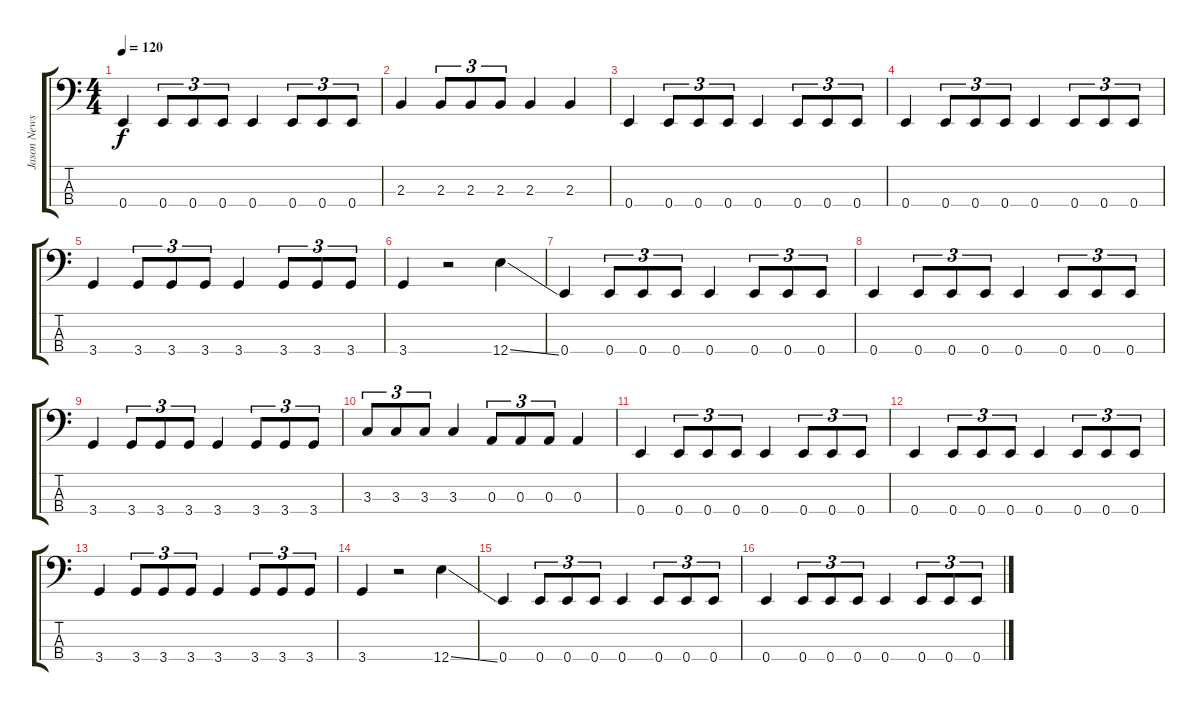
\track ("Jason Newsted" "Jason News") {instrument electricbasspick}
\staff {score tabs}
\tuning (G2 D2 A1 E1) {hide}
\ts (4 4)
\tempo 120
\clef f4
\ks c
0.4.4{dy f} 0.4.8{tu (3 2)} 0.4.8{tu (3 2)} 0.4.8{tu (3 2)} 0.4.4 0.4.8{tu (3 2)} 0.4.8{tu (3 2)} 0.4.8{tu (3 2)} |
2.3.4 2.3.8{tu (3 2)} 2.3.8{tu (3 2)} 2.3.8{tu (3 2)} 2.3.4 2.3.4 |
0.4.4 0.4.8{tu (3 2)} 0.4.8{tu (3 2)} 0.4.8{tu (3 2)} 0.4.4 0.4.8{tu (3 2)} 0.4.8{tu (3 2)} 0.4.8{tu (3 2)} |
0.4.4 0.4.8{tu (3 2)} 0.4.8{tu (3 2)} 0.4.8{tu (3 2)} 0.4.4 0.4.8{tu (3 2)} 0.4.8{tu (3 2)} 0.4.8{tu (3 2)} |
3.4.4 3.4.8{tu (3 2)} 3.4.8{tu (3 2)} 3.4.8{tu (3 2)} 3.4.4 3.4.8{tu (3 2)} 3.4.8{tu (3 2)} 3.4.8{tu (3 2)} |
3.4.4 r.2 12.4{ss}.4 |
0.4.4 0.4.8{tu (3 2)} 0.4.8{tu (3 2)} 0.4.8{tu (3 2)} 0.4.4 0.4.8{tu (3 2)} 0.4.8{tu (3 2)} 0.4.8{tu (3 2)} |
0.4.4 0.4.8{tu (3 2)} 0.4.8{tu (3 2)} 0.4.8{tu (3 2)} 0.4.4 0.4.8{tu (3 2)} 0.4.8{tu (3 2)} 0.4.8{tu (3 2)} |
3.4.4 3.4.8{tu (3 2)} 3.4.8{tu (3 2)} 3.4.8{tu (3 2)} 3.4.4 3.4.8{tu (3 2)} 3.4.8{tu (3 2)} 3.4.8{tu (3 2)} |
3.3.8{tu (3 2)} 3.3.8{tu (3 2)} 3.3.8{tu (3 2)} 3.3.4 0.3.8{tu (3 2)} 0.3.8{tu (3 2)} 0.3.8{tu (3 2)} 0.3.4 |
0.4.4 0.4.8{tu (3 2)} 0.4.8{tu (3 2)} 0.4.8{tu (3 2)} 0.4.4 0.4.8{tu (3 2)} 0.4.8{tu (3 2)} 0.4.8{tu (3 2)} |
0.4.4 0.4.8{tu (3 2)} 0.4.8{tu (3 2)} 0.4.8{tu (3 2)} 0.4.4 0.4.8{tu (3 2)} 0.4.8{tu (3 2)} 0.4.8{tu (3 2)} |
3.4.4 3.4.8{tu (3 2)} 3.4.8{tu (3 2)} 3.4.8{tu (3 2)} 3.4.4 3.4.8{tu (3 2)} 3.4.8{tu (3 2)} 3.4.8{tu (3 2)} |
3.4.4 r.2 12.4{ss}.4 |
0.4.4 0.4.8{tu (3 2)} 0.4.8{tu (3 2)} 0.4.8{tu (3 2)} 0.4.4 0.4.8{tu (3 2)} 0.4.8{tu (3 2)} 0.4.8{tu (3 2)} |
0.4.4 0.4.8{tu (3 2)} 0.4.8{tu (3 2)} 0.4.8{tu (3 2)} 0.4.4 0.4.8{tu (3 2)} 0.4.8{tu (3 2)} 0.4.8{tu (3 2)}
